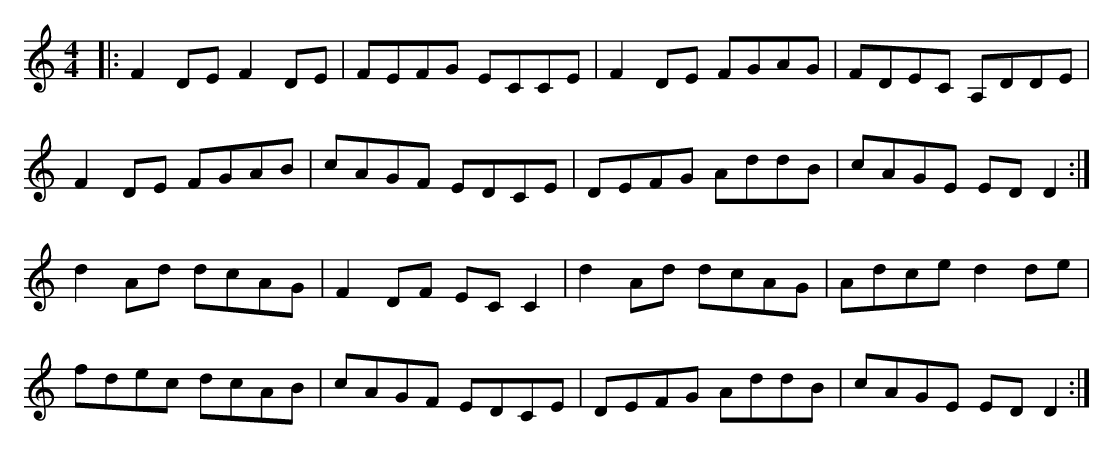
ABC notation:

X:1
M:4/4
K:Ddor
|:F2DE F2DE|FEFG ECCE|F2DE FGAG|FDEC A,DDE|
F2DE FGAB|cAGF EDCE|DEFG AddB|cAGE EDD2:|
d2 Ad dcAG|F2DF ECC2|d2 Ad dcAG|Adce d2 de|
fdec dcAB|cAGF EDCE|DEFG AddB|cAGE EDD2:|
